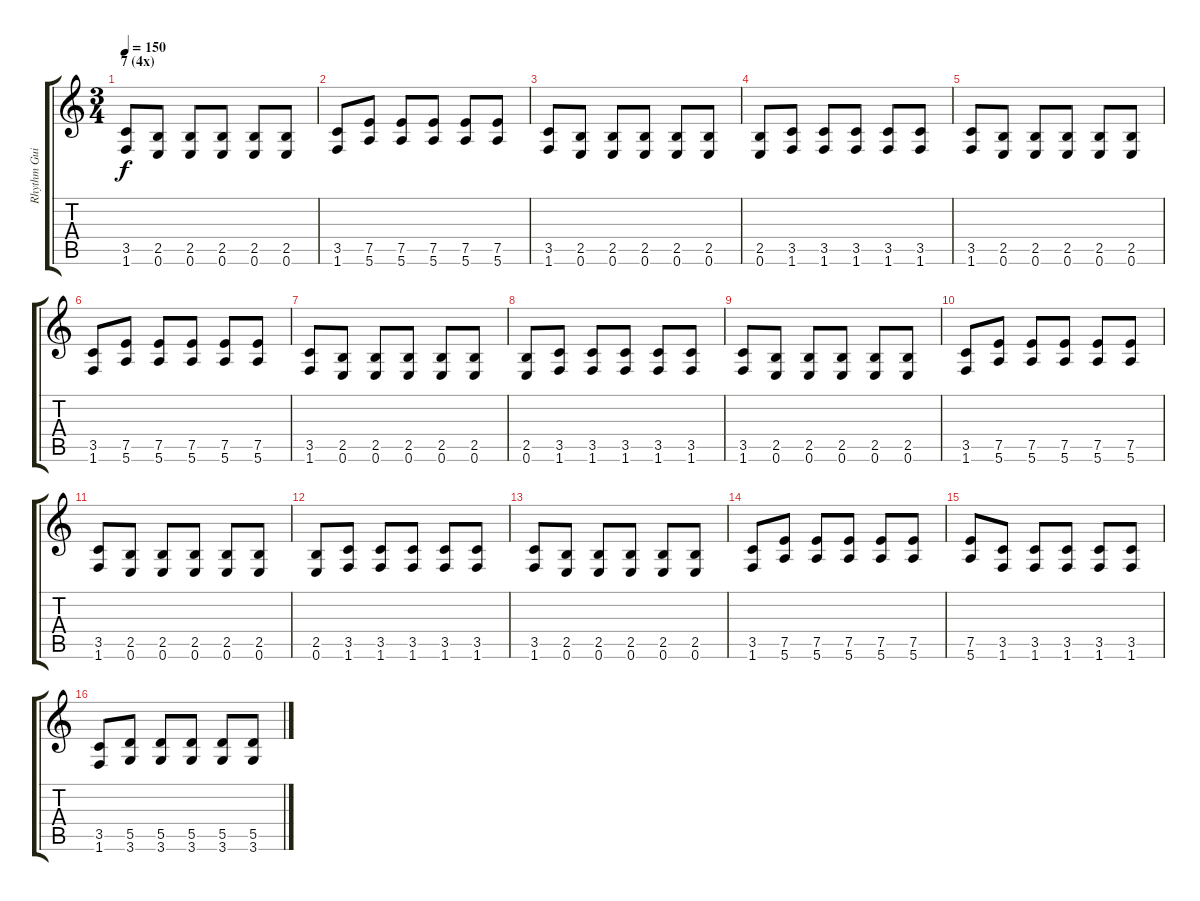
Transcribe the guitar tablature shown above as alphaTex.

\track ("Rhythm Guitar" "Rhythm Gui") {instrument distortionguitar}
\staff {score tabs}
\tuning (E4 B3 G3 D3 A2 E2) {hide}
\ts (3 4)
\section ("" "7 (4x)")
\tempo 150
\clef g2
\ks c
(3.5 1.6).8{dy f} (2.5 0.6).8 (2.5 0.6).8 (2.5 0.6).8 (2.5 0.6).8 (2.5 0.6).8 |
(3.5 1.6).8 (7.5 5.6).8 (7.5 5.6).8 (7.5 5.6).8 (7.5 5.6).8 (7.5 5.6).8 |
(3.5 1.6).8 (2.5 0.6).8 (2.5 0.6).8 (2.5 0.6).8 (2.5 0.6).8 (2.5 0.6).8 |
(2.5 0.6).8 (3.5 1.6).8 (3.5 1.6).8 (3.5 1.6).8 (3.5 1.6).8 (3.5 1.6).8 |
(3.5 1.6).8 (2.5 0.6).8 (2.5 0.6).8 (2.5 0.6).8 (2.5 0.6).8 (2.5 0.6).8 |
(3.5 1.6).8 (7.5 5.6).8 (7.5 5.6).8 (7.5 5.6).8 (7.5 5.6).8 (7.5 5.6).8 |
(3.5 1.6).8 (2.5 0.6).8 (2.5 0.6).8 (2.5 0.6).8 (2.5 0.6).8 (2.5 0.6).8 |
(2.5 0.6).8 (3.5 1.6).8 (3.5 1.6).8 (3.5 1.6).8 (3.5 1.6).8 (3.5 1.6).8 |
(3.5 1.6).8 (2.5 0.6).8 (2.5 0.6).8 (2.5 0.6).8 (2.5 0.6).8 (2.5 0.6).8 |
(3.5 1.6).8 (7.5 5.6).8 (7.5 5.6).8 (7.5 5.6).8 (7.5 5.6).8 (7.5 5.6).8 |
(3.5 1.6).8 (2.5 0.6).8 (2.5 0.6).8 (2.5 0.6).8 (2.5 0.6).8 (2.5 0.6).8 |
(2.5 0.6).8 (3.5 1.6).8 (3.5 1.6).8 (3.5 1.6).8 (3.5 1.6).8 (3.5 1.6).8 |
(3.5 1.6).8 (2.5 0.6).8 (2.5 0.6).8 (2.5 0.6).8 (2.5 0.6).8 (2.5 0.6).8 |
(3.5 1.6).8 (7.5 5.6).8 (7.5 5.6).8 (7.5 5.6).8 (7.5 5.6).8 (7.5 5.6).8 |
(7.5 5.6).8 (3.5 1.6).8 (3.5 1.6).8 (3.5 1.6).8 (3.5 1.6).8 (3.5 1.6).8 |
(3.5 1.6).8 (5.5 3.6).8 (5.5 3.6).8 (5.5 3.6).8 (5.5 3.6).8 (5.5 3.6).8
